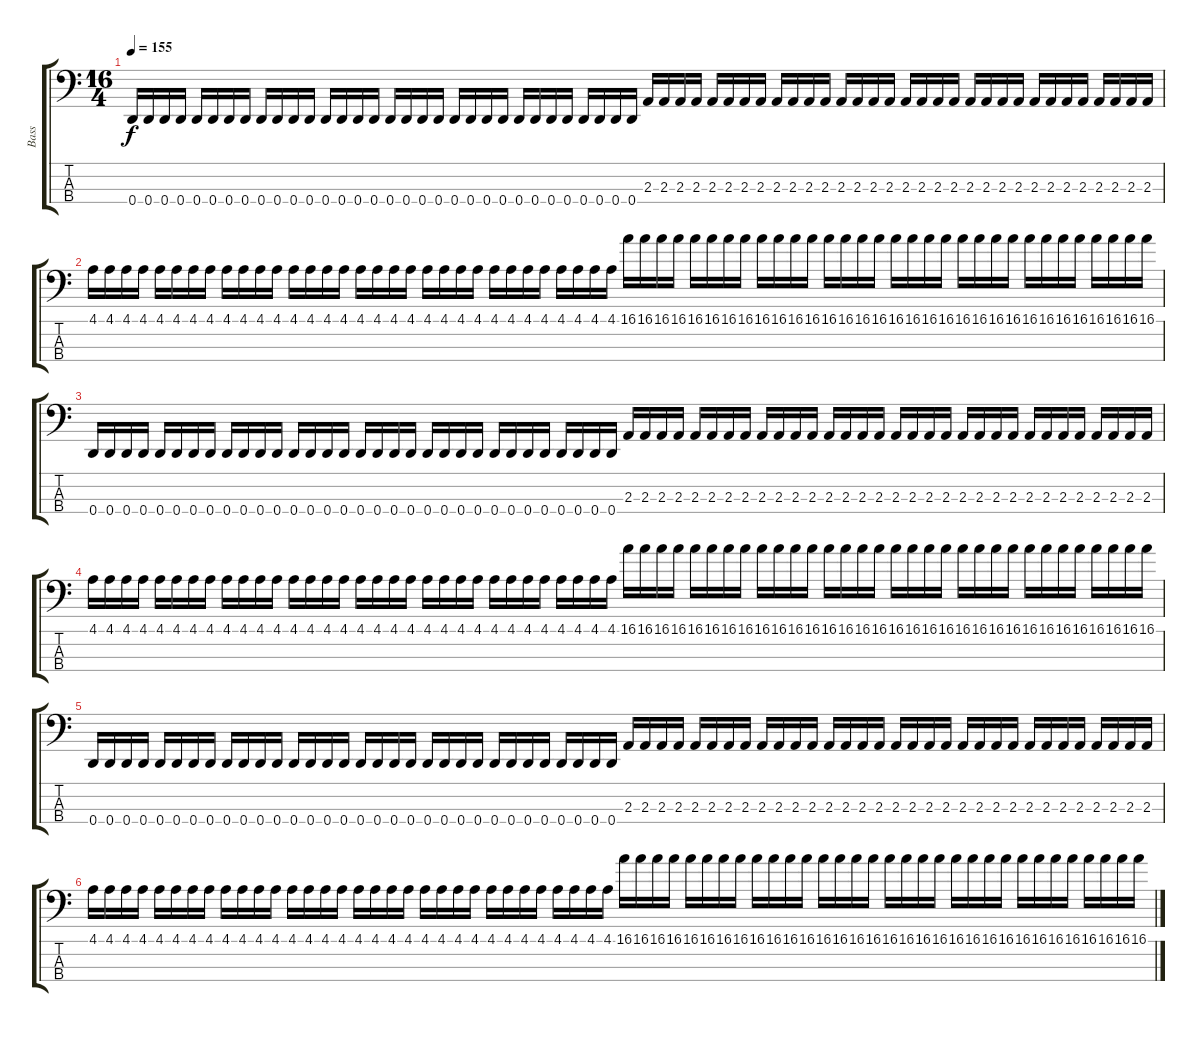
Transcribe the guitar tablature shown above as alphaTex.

\track ("Bass" "Bass") {instrument electricbassfinger}
\staff {score tabs}
\tuning (F2 C2 G1 D1) {hide}
\ts (16 4)
\tempo 155
\clef f4
\ks c
0.4.16{dy f} 0.4.16 0.4.16 0.4.16 0.4.16 0.4.16 0.4.16 0.4.16 0.4.16 0.4.16 0.4.16 0.4.16 0.4.16 0.4.16 0.4.16 0.4.16 0.4.16 0.4.16 0.4.16 0.4.16 0.4.16 0.4.16 0.4.16 0.4.16 0.4.16 0.4.16 0.4.16 0.4.16 0.4.16 0.4.16 0.4.16 0.4.16 2.3.16 2.3.16 2.3.16 2.3.16 2.3.16 2.3.16 2.3.16 2.3.16 2.3.16 2.3.16 2.3.16 2.3.16 2.3.16 2.3.16 2.3.16 2.3.16 2.3.16 2.3.16 2.3.16 2.3.16 2.3.16 2.3.16 2.3.16 2.3.16 2.3.16 2.3.16 2.3.16 2.3.16 2.3.16 2.3.16 2.3.16 2.3.16 |
4.1.16 4.1.16 4.1.16 4.1.16 4.1.16 4.1.16 4.1.16 4.1.16 4.1.16 4.1.16 4.1.16 4.1.16 4.1.16 4.1.16 4.1.16 4.1.16 4.1.16 4.1.16 4.1.16 4.1.16 4.1.16 4.1.16 4.1.16 4.1.16 4.1.16 4.1.16 4.1.16 4.1.16 4.1.16 4.1.16 4.1.16 4.1.16 16.1.16 16.1.16 16.1.16 16.1.16 16.1.16 16.1.16 16.1.16 16.1.16 16.1.16 16.1.16 16.1.16 16.1.16 16.1.16 16.1.16 16.1.16 16.1.16 16.1.16 16.1.16 16.1.16 16.1.16 16.1.16 16.1.16 16.1.16 16.1.16 16.1.16 16.1.16 16.1.16 16.1.16 16.1.16 16.1.16 16.1.16 16.1.16 |
0.4.16 0.4.16 0.4.16 0.4.16 0.4.16 0.4.16 0.4.16 0.4.16 0.4.16 0.4.16 0.4.16 0.4.16 0.4.16 0.4.16 0.4.16 0.4.16 0.4.16 0.4.16 0.4.16 0.4.16 0.4.16 0.4.16 0.4.16 0.4.16 0.4.16 0.4.16 0.4.16 0.4.16 0.4.16 0.4.16 0.4.16 0.4.16 2.3.16 2.3.16 2.3.16 2.3.16 2.3.16 2.3.16 2.3.16 2.3.16 2.3.16 2.3.16 2.3.16 2.3.16 2.3.16 2.3.16 2.3.16 2.3.16 2.3.16 2.3.16 2.3.16 2.3.16 2.3.16 2.3.16 2.3.16 2.3.16 2.3.16 2.3.16 2.3.16 2.3.16 2.3.16 2.3.16 2.3.16 2.3.16 |
4.1.16 4.1.16 4.1.16 4.1.16 4.1.16 4.1.16 4.1.16 4.1.16 4.1.16 4.1.16 4.1.16 4.1.16 4.1.16 4.1.16 4.1.16 4.1.16 4.1.16 4.1.16 4.1.16 4.1.16 4.1.16 4.1.16 4.1.16 4.1.16 4.1.16 4.1.16 4.1.16 4.1.16 4.1.16 4.1.16 4.1.16 4.1.16 16.1.16 16.1.16 16.1.16 16.1.16 16.1.16 16.1.16 16.1.16 16.1.16 16.1.16 16.1.16 16.1.16 16.1.16 16.1.16 16.1.16 16.1.16 16.1.16 16.1.16 16.1.16 16.1.16 16.1.16 16.1.16 16.1.16 16.1.16 16.1.16 16.1.16 16.1.16 16.1.16 16.1.16 16.1.16 16.1.16 16.1.16 16.1.16 |
0.4.16 0.4.16 0.4.16 0.4.16 0.4.16 0.4.16 0.4.16 0.4.16 0.4.16 0.4.16 0.4.16 0.4.16 0.4.16 0.4.16 0.4.16 0.4.16 0.4.16 0.4.16 0.4.16 0.4.16 0.4.16 0.4.16 0.4.16 0.4.16 0.4.16 0.4.16 0.4.16 0.4.16 0.4.16 0.4.16 0.4.16 0.4.16 2.3.16 2.3.16 2.3.16 2.3.16 2.3.16 2.3.16 2.3.16 2.3.16 2.3.16 2.3.16 2.3.16 2.3.16 2.3.16 2.3.16 2.3.16 2.3.16 2.3.16 2.3.16 2.3.16 2.3.16 2.3.16 2.3.16 2.3.16 2.3.16 2.3.16 2.3.16 2.3.16 2.3.16 2.3.16 2.3.16 2.3.16 2.3.16 |
4.1.16 4.1.16 4.1.16 4.1.16 4.1.16 4.1.16 4.1.16 4.1.16 4.1.16 4.1.16 4.1.16 4.1.16 4.1.16 4.1.16 4.1.16 4.1.16 4.1.16 4.1.16 4.1.16 4.1.16 4.1.16 4.1.16 4.1.16 4.1.16 4.1.16 4.1.16 4.1.16 4.1.16 4.1.16 4.1.16 4.1.16 4.1.16 16.1.16 16.1.16 16.1.16 16.1.16 16.1.16 16.1.16 16.1.16 16.1.16 16.1.16 16.1.16 16.1.16 16.1.16 16.1.16 16.1.16 16.1.16 16.1.16 16.1.16 16.1.16 16.1.16 16.1.16 16.1.16 16.1.16 16.1.16 16.1.16 16.1.16 16.1.16 16.1.16 16.1.16 16.1.16 16.1.16 16.1.16 16.1.16
